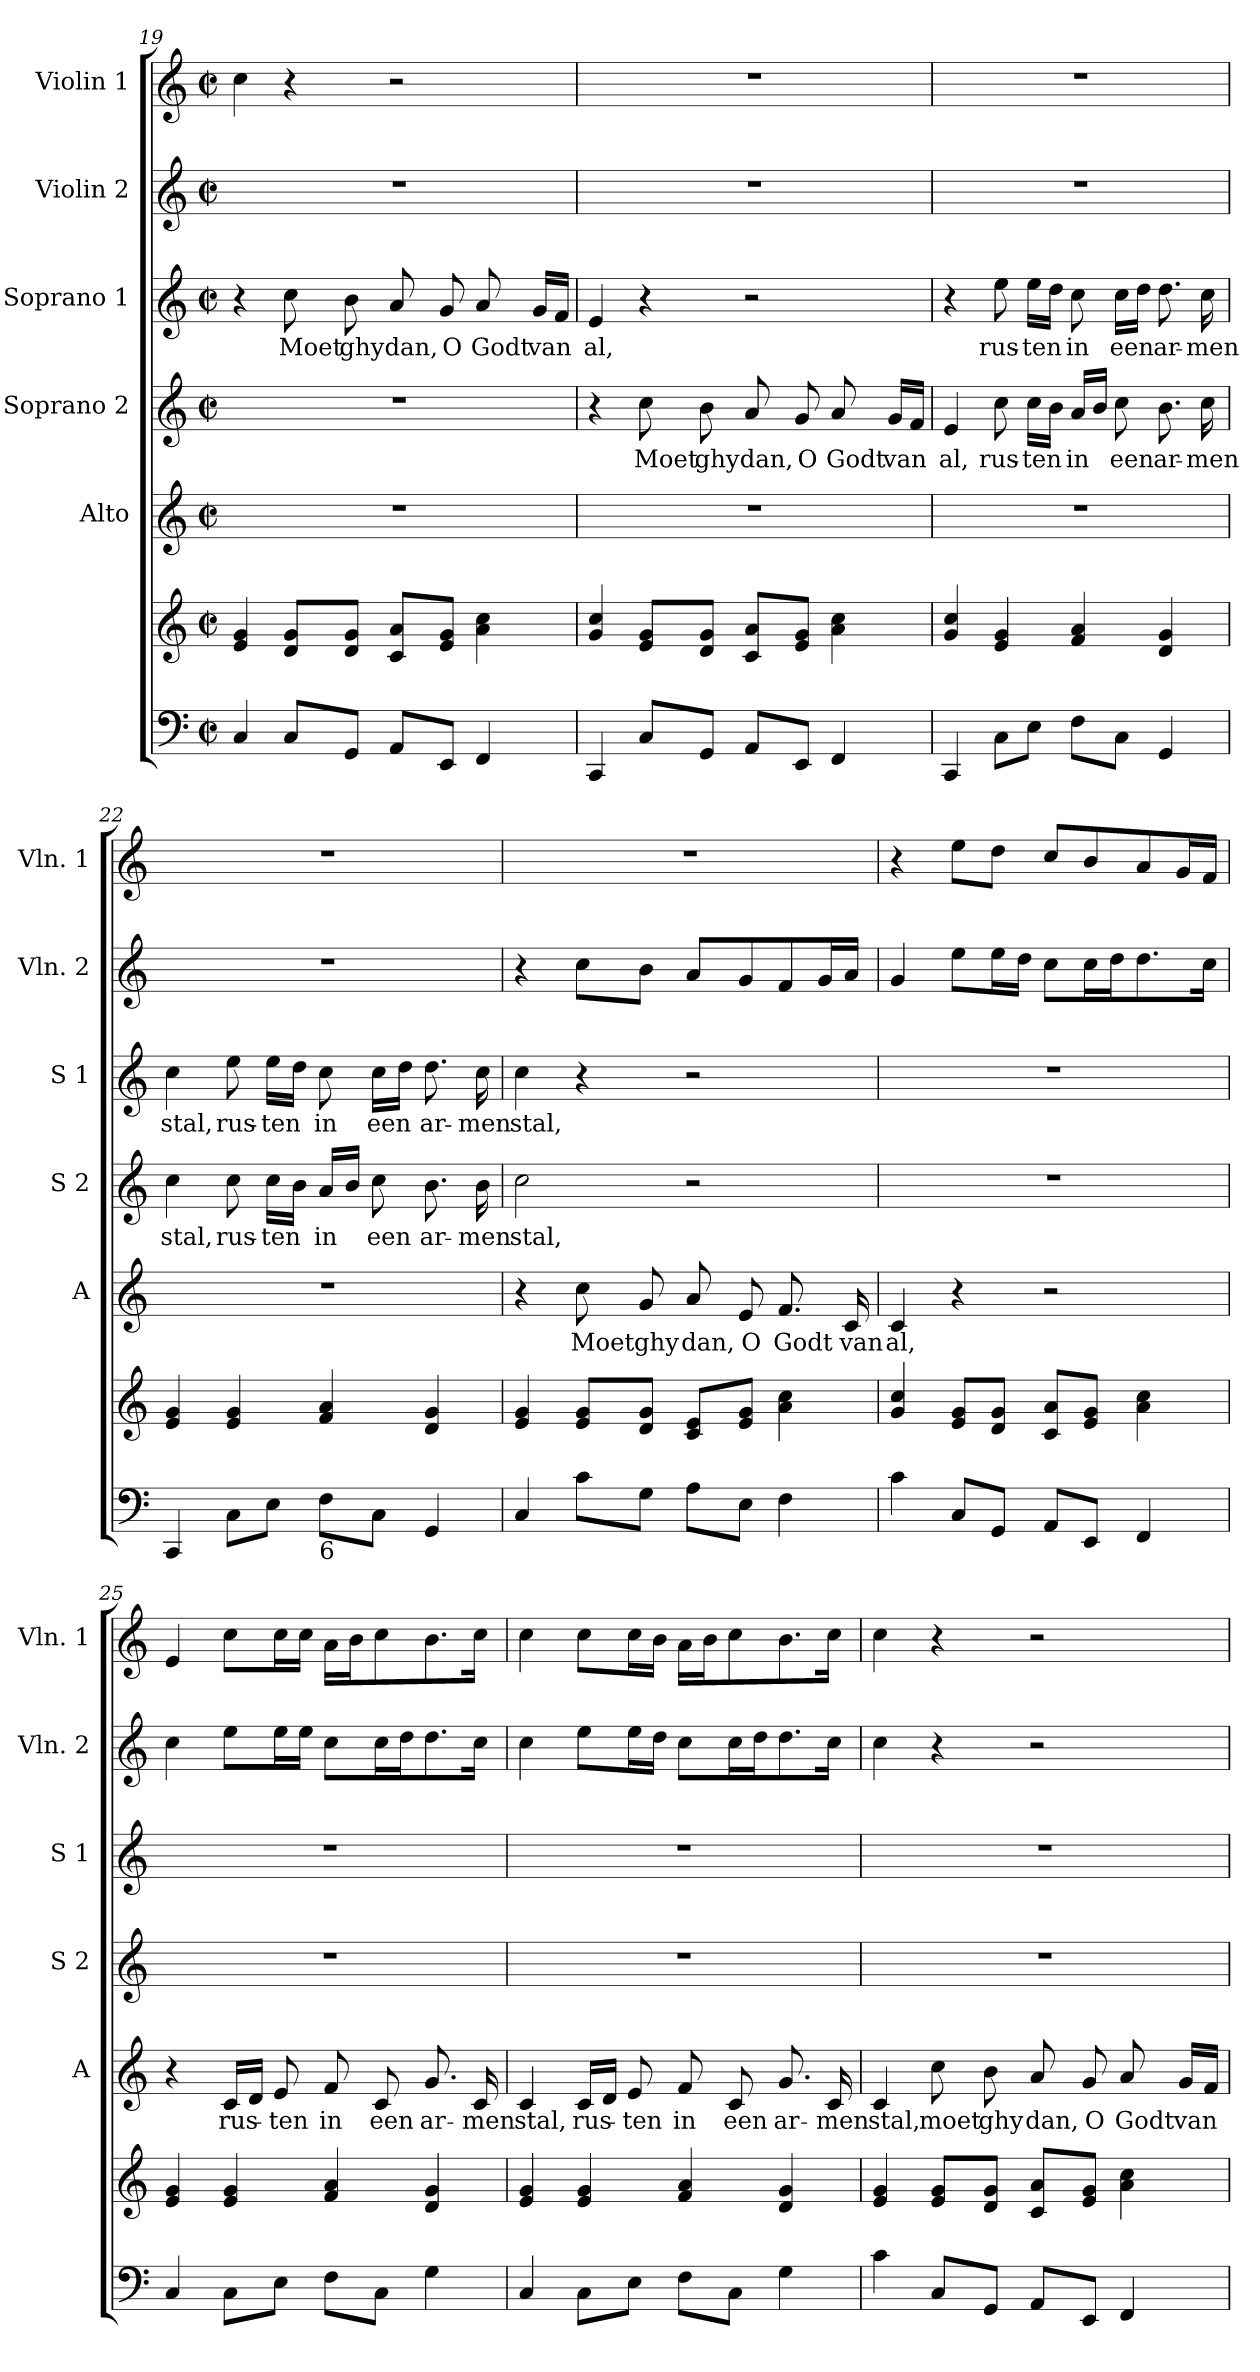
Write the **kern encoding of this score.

**kern	**kern	**kern	**text	**kern	**text	**kern	**text	**kern	**kern
*part6	*part6	*part5	*part5	*part4	*part4	*part3	*part3	*part2	*part1
*staff7	*staff6	*staff5	*staff5	*staff4	*staff4	*staff3	*staff3	*staff2	*staff1
*	*	*I"Alto	*	*I"Soprano 2	*	*I"Soprano 1	*	*I"Violin 2	*I"Violin 1
*	*	*I'A	*	*I'S 2	*	*I'S 1	*	*I'Vln. 2	*I'Vln. 1
!!LO:LB:g=z
*clefF4	*clefG2	*clefG2	*	*clefG2	*	*clefG2	*	*clefG2	*clefG2
*k[]	*k[]	*k[]	*	*k[]	*	*k[]	*	*k[]	*k[]
*C:	*C:	*C:	*	*C:	*	*C:	*	*C:	*C:
*M2/2	*M2/2	*M2/2	*	*M2/2	*	*M2/2	*	*M2/2	*M2/2
*met(c|)	*met(c|)	*met(c|)	*	*met(c|)	*	*met(c|)	*	*met(c|)	*met(c|)
=19	=19	=19	=19	=19	=19	=19	=19	=19	=19
4C/	4e/ 4g/	1r	.	1r	.	4r	.	1r	4cc\
8C/L	8d/ 8g/L	.	.	.	.	8cc\	Moet	.	4r
8GG/J	8d/ 8g/J	.	.	.	.	8b\	ghy	.	.
8AA/L	8c/ 8a/L	.	.	.	.	8a/	dan,	.	2r
8EE/J	8e/ 8g/J	.	.	.	.	8g/	O	.	.
4FF/	4a\ 4cc\	.	.	.	.	8a/	Godt	.	.
.	.	.	.	.	.	16g/LL	van	.	.
.	.	.	.	.	.	16f/JJ	.	.	.
=20	=20	=20	=20	=20	=20	=20	=20	=20	=20
4CC/	4g/ 4cc/	1r	.	4ra	.	4e/	al,	1r	1r
8C/L	8e/ 8g/L	.	.	8cc\	Moet	4r	.	.	.
8GG/J	8d/ 8g/J	.	.	8b\	ghy	.	.	.	.
8AA/L	8c/ 8a/L	.	.	8a/	dan,	2r	.	.	.
8EE/J	8e/ 8g/J	.	.	8g/	O	.	.	.	.
4FF/	4a\ 4cc\	.	.	8a/	Godt	.	.	.	.
.	.	.	.	16g/LL	van	.	.	.	.
.	.	.	.	16f/JJ	.	.	.	.	.
=21	=21	=21	=21	=21	=21	=21	=21	=21	=21
4CC/	4g/ 4cc/	1r	.	4e/	al,	4r	.	1r	1r
8C\L	4e/ 4g/	.	.	8cc\	rus-	8ee\	rus-	.	.
8E\J	.	.	.	16cc\LL	-ten	16ee\LL	-ten	.	.
.	.	.	.	16b\JJ	.	16dd\JJ	.	.	.
8F\L	4f/ 4a/	.	.	16a/LL	in	8cc\	in	.	.
.	.	.	.	16b/JJ	.	.	.	.	.
8C\J	.	.	.	8cc\	een	16cc\LL	een	.	.
.	.	.	.	.	.	16dd\JJ	.	.	.
4GG/	4d/ 4g/	.	.	8.b\	ar-	8.dd\	ar-	.	.
.	.	.	.	16cc\	-men	16cc\	-men	.	.
!!LO:PB:g=z
=22	=22	=22	=22	=22	=22	=22	=22	=22	=22
4CC/	4e/ 4g/	1r	.	4cc\	stal,	4cc\	stal,	1r	1r
8C\L	4e/ 4g/	.	.	8cc\	rus-	8ee\	rus-	.	.
8E\J	.	.	.	16cc\LL	-ten	16ee\LL	-ten	.	.
.	.	.	.	16b\JJ	.	16dd\JJ	.	.	.
!LO:TX:b:t=6	!	!	!	!	!	!	!	!	!
8F\L	4f/ 4a/	.	.	16a/LL	in	8cc\	in	.	.
.	.	.	.	16b/JJ	.	.	.	.	.
8C\J	.	.	.	8cc\	een	16cc\LL	een	.	.
.	.	.	.	.	.	16dd\JJ	.	.	.
4GG/	4d/ 4g/	.	.	8.b\	ar-	8.dd\	ar-	.	.
.	.	.	.	16b\	-men	16cc\	-men	.	.
=23	=23	=23	=23	=23	=23	=23	=23	=23	=23
4C/	4e/ 4g/	4r	.	2cc\	stal,	4cc\	stal,	4r	1r
8c\L	8e/ 8g/L	8cc\	Moet	.	.	4r	.	8cc\L	.
8G\J	8d/ 8g/J	8g/	ghy	.	.	.	.	8b\J	.
8A\L	8c/ 8e/L	8a/	dan,	2r	.	2r	.	8a/L	.
8E\J	8e/ 8g/J	8e/	O	.	.	.	.	8g/	.
4F\	4a\ 4cc\	8.f/	Godt	.	.	.	.	8f/	.
.	.	.	.	.	.	.	.	16g/L	.
.	.	16c/	van	.	.	.	.	16a/JJ	.
=24	=24	=24	=24	=24	=24	=24	=24	=24	=24
4c\	4g/ 4cc/	4c/	al,	1r	.	1r	.	4g/	4r
8C/L	8e/ 8g/L	4r	.	.	.	.	.	8ee\L	8ee\L
8GG/J	8d/ 8g/J	.	.	.	.	.	.	16ee\L	8dd\J
.	.	.	.	.	.	.	.	16dd\JJ	.
8AA/L	8c/ 8a/L	2r	.	.	.	.	.	8cc\L	8cc/L
8EE/J	8e/ 8g/J	.	.	.	.	.	.	16cc\L	8b/
.	.	.	.	.	.	.	.	16dd\J	.
4FF/	4a\ 4cc\	.	.	.	.	.	.	8.dd\	8a/
.	.	.	.	.	.	.	.	.	16g/L
.	.	.	.	.	.	.	.	16cc\Jk	16f/JJ
!!LO:LB:g=z
=25	=25	=25	=25	=25	=25	=25	=25	=25	=25
4C/	4e/ 4g/	4r	.	1r	.	1r	.	4cc\	4e/
8C\L	4e/ 4g/	16c/LL	rus-	.	.	.	.	8ee\L	8cc\L
.	.	16d/JJ	.	.	.	.	.	.	.
8E\J	.	8e/	-ten	.	.	.	.	16ee\L	16cc\L
.	.	.	.	.	.	.	.	16ee\JJ	16cc\JJ
8F\L	4f/ 4a/	8f/	in	.	.	.	.	8cc\L	16a\LL
.	.	.	.	.	.	.	.	.	16b\J
8C\J	.	8c/	een	.	.	.	.	16cc\L	8cc\
.	.	.	.	.	.	.	.	16dd\J	.
4G\	4d/ 4g/	8.g/	ar-	.	.	.	.	8.dd\	8.b\
.	.	16c/	-men	.	.	.	.	16cc\Jk	16cc\Jk
=26	=26	=26	=26	=26	=26	=26	=26	=26	=26
4C/	4e/ 4g/	4c/	stal,	1r	.	1r	.	4cc\	4cc\
8C\L	4e/ 4g/	16c/LL	rus-	.	.	.	.	8ee\L	8cc\L
.	.	16d/JJ	.	.	.	.	.	.	.
8E\J	.	8e/	-ten	.	.	.	.	16ee\L	16cc\L
.	.	.	.	.	.	.	.	16dd\JJ	16b\JJ
8F\L	4f/ 4a/	8f/	in	.	.	.	.	8cc\L	16a\LL
.	.	.	.	.	.	.	.	.	16b\J
8C\J	.	8c/	een	.	.	.	.	16cc\L	8cc\
.	.	.	.	.	.	.	.	16dd\J	.
4G\	4d/ 4g/	8.g/	ar-	.	.	.	.	8.dd\	8.b\
.	.	16c/	-men	.	.	.	.	16cc\Jk	16cc\Jk
=27	=27	=27	=27	=27	=27	=27	=27	=27	=27
4c\	4e/ 4g/	4c/	stal,	1r	.	1r	.	4cc\	4cc\
8C/L	8e/ 8g/L	8cc\	moet	.	.	.	.	4r	4r
8GG/J	8d/ 8g/J	8b\	ghy	.	.	.	.	.	.
8AA/L	8c/ 8a/L	8a/	dan,	.	.	.	.	2r	2r
8EE/J	8e/ 8g/J	8g/	O	.	.	.	.	.	.
4FF/	4a\ 4cc\	8a/	Godt	.	.	.	.	.	.
.	.	16g/LL	van	.	.	.	.	.	.
.	.	16f/JJ	.	.	.	.	.	.	.
=	=	=	=	=	=	=	=	=	=
*-	*-	*-	*-	*-	*-	*-	*-	*-	*-
